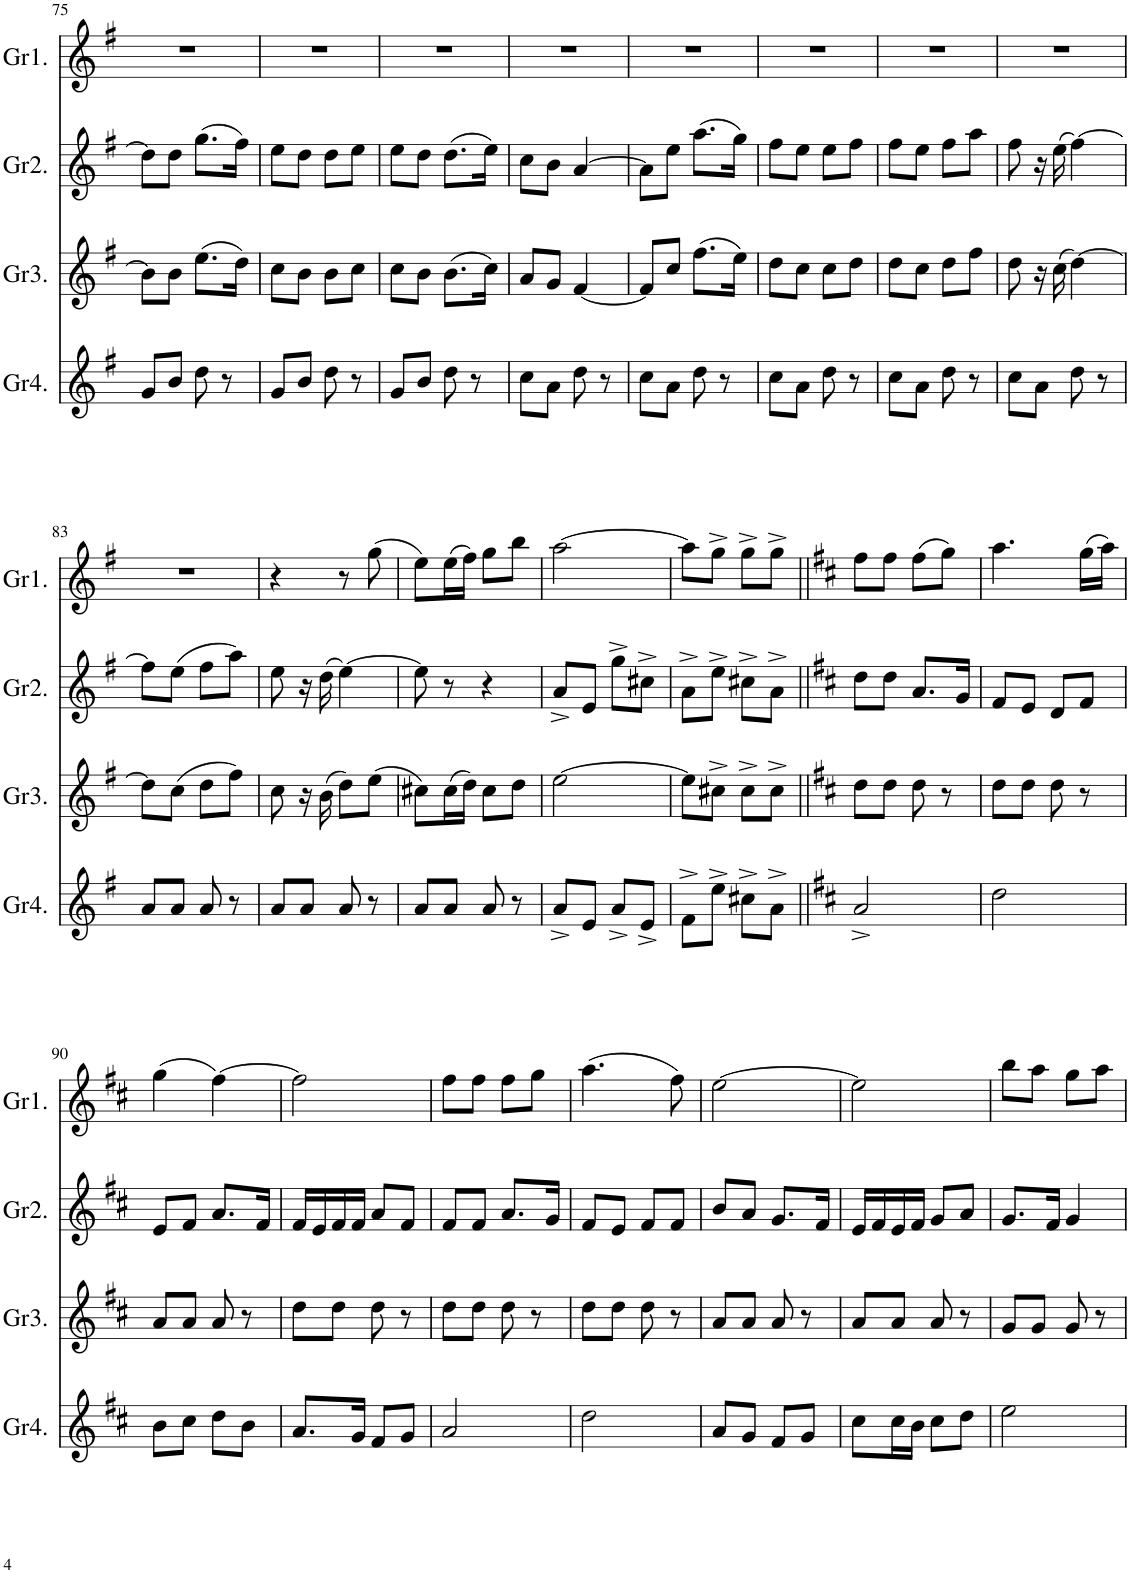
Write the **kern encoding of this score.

**kern	**kern	**kern	**kern
*part4	*part3	*part2	*part1
*staff4	*staff3	*staff2	*staff1
*I"Gralla4	*I"Gralla3	*I"Gralla2	*I"Gralla1
*I'Gr4.	*I'Gr3.	*I'Gr2.	*I'Gr1.
!!LO:PB:g=z
*clefG2	*clefG2	*clefG2	*clefG2
*k[f#]	*k[f#]	*k[f#]	*k[f#]
*M2/4	*M2/4	*M2/4	*M2/4
=75	=75	=75	=75
8g/L	8b\L]	8dd\L]	2r
8b/J	8b\J	8dd\J	.
8dd\	(8.ee\L	(8.gg\L	.
8r	.	.	.
.	16dd\Jk)	16ff#\Jk)	.
=76	=76	=76	=76
8g/L	8cc\L	8ee\L	2r
8b/J	8b\J	8dd\J	.
8dd\	8b\L	8dd\L	.
8r	8cc\J	8ee\J	.
=77	=77	=77	=77
8g/L	8cc\L	8ee\L	2r
8b/J	8b\J	8dd\J	.
8dd\	(8.b\L	(8.dd\L	.
8r	.	.	.
.	16cc\Jk)	16ee\Jk)	.
=78	=78	=78	=78
8cc\L	8a/L	8cc\L	2r
8a\J	8g/J	8b\J	.
8dd\	[4f#/	[4a/	.
8r	.	.	.
=79	=79	=79	=79
8cc\L	8f#/L]	8a\L]	2r
8a\J	8cc/J	8ee\J	.
8dd\	(8.ff#\L	(8.aa\L	.
8r	.	.	.
.	16ee\Jk)	16gg\Jk)	.
=80	=80	=80	=80
8cc\L	8dd\L	8ff#\L	2r
8a\J	8cc\J	8ee\J	.
8dd\	8cc\L	8ee\L	.
8r	8dd\J	8ff#\J	.
=81	=81	=81	=81
8cc\L	8dd\L	8ff#\L	2r
8a\J	8cc\J	8ee\J	.
8dd\	8dd\L	8ff#\L	.
8r	8ff#\J	8aa\J	.
=82	=82	=82	=82
8cc\L	8dd\	8ff#\	2r
8a\J	16r	16r	.
.	(16cc\	(16ee\	.
8dd\	[4dd\)	[4ff#\)	.
8r	.	.	.
!!LO:LB:g=z
=83	=83	=83	=83
8a/L	8dd\L]	8ff#\L]	2r
8a/J	(8cc\J	(8ee\J	.
8a/	8dd\L	8ff#\L	.
8r	8ff#\J)	8aa\J)	.
=84	=84	=84	=84
8a/L	8cc\	8ee\	4r
8a/J	16r	16r	.
.	(16b\	(16dd\	.
8a/	8dd\L)	[4ee\)	8r
8r	(8ee\J	.	(8gg\
=85	=85	=85	=85
8a/L	8cc#X\L)	8ee\]	8ee\L)
8a/J	(16cc#\L	8r	(16ee\L
.	16dd\JJ)	.	16ff#\JJ)
8a/	8cc#\L	4r	8gg\L
8r	8dd\J	.	8bb\J
=86	=86	=86	=86
8a^/L	[2ee\	8a^/L	[2aa\
8e/J	.	8e/J	.
8a^/L	.	8gg^\L	.
8e^/J	.	8cc#X^\J	.
=87	=87	=87	=87
8f#^\L	8ee\L]	8a^\L	8aa\L]
8ee^\J	8cc#X^\J	8ee^\J	8gg^\J
8cc#X^\L	8cc#^\L	8cc#X^\L	8gg^\L
8a^\J	8cc#^\J	8a^\J	8gg^\J
=88||	=88||	=88||	=88||
*k[f#c#]	*k[f#c#]	*k[f#c#]	*k[f#c#]
2a^/	8dd\L	8dd\L	8ff#\L
.	8dd\J	8dd\J	8ff#\J
.	8dd\	8.a/L	(8ff#\L
.	8r	.	8gg\J)
.	.	16g/Jk	.
=89	=89	=89	=89
2dd\	8dd\L	8f#/L	4.aa\
.	8dd\J	8e/J	.
.	8dd\	8d/L	.
.	8r	8f#/J	(16gg\LL
.	.	.	16aa\JJ)
!!LO:LB:g=z
=90	=90	=90	=90
8b\L	8a/L	8e/L	(4gg\
8cc#\J	8a/J	8f#/J	.
8dd\L	8a/	8.a/L	[4ff#\)
8b\J	8r	.	.
.	.	16f#/Jk	.
=91	=91	=91	=91
8.a/L	8dd\L	16f#/LL	2ff#\]
.	.	16e/	.
.	8dd\J	16f#/	.
16g/Jk	.	16f#/JJ	.
8f#/L	8dd\	8a/L	.
8g/J	8r	8f#/J	.
=92	=92	=92	=92
2a/	8dd\L	8f#/L	8ff#\L
.	8dd\J	8f#/J	8ff#\J
.	8dd\	8.a/L	8ff#\L
.	8r	.	8gg\J
.	.	16g/Jk	.
=93	=93	=93	=93
2dd\	8dd\L	8f#/L	(4.aa\
.	8dd\J	8e/J	.
.	8dd\	8f#/L	.
.	8r	8f#/J	8ff#\)
=94	=94	=94	=94
8a/L	8a/L	8b/L	[2ee\
8g/J	8a/J	8a/J	.
8f#/L	8a/	8.g/L	.
8g/J	8r	.	.
.	.	16f#/Jk	.
=95	=95	=95	=95
8cc#\L	8a/L	16e/LL	2ee\]
.	.	16f#/	.
16cc#\L	8a/J	16e/	.
16b\JJ	.	16f#/JJ	.
8cc#\L	8a/	8g/L	.
8dd\J	8r	8a/J	.
=96	=96	=96	=96
2ee\	8g/L	8.g/L	8bb\L
.	8g/J	.	8aa\J
.	.	16f#/Jk	.
.	8g/	4g/	8gg\L
.	8r	.	8aa\J
=	=	=	=
*-	*-	*-	*-
